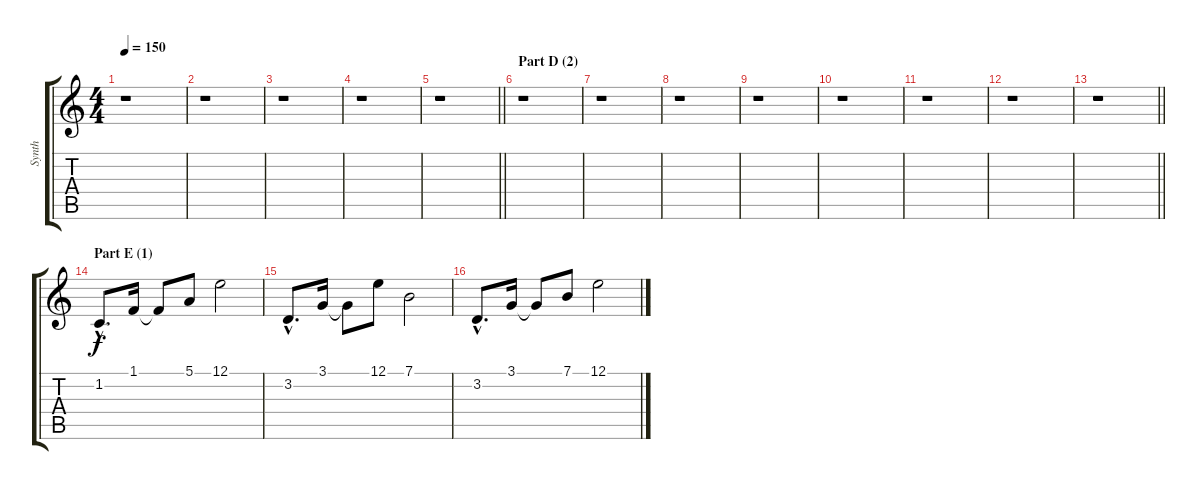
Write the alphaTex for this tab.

\track ("Synth" "Synth") {instrument pad3polysynth}
\staff {score tabs}
\tuning (E4 B3 G3 D3 A2 E2) {hide}
\ts (4 4)
\tempo 150
\clef g2
\ks c
r.1{dy f} |
r.1 |
r.1 |
r.1 |
\barLineRight lightlight
r.1 |
\section ("" "Part D (2)")
r.1 |
r.1 |
r.1 |
r.1 |
r.1 |
r.1 |
r.1 |
\barLineRight lightlight
r.1 |
\section ("" "Part E (1)")
1.2{hac}.8{d} 1.1.16 1.1{t}.8 5.1.8 12.1.2 |
3.2{hac}.8{d} 3.1.16 3.1{t}.8 12.1.8 7.1.2 |
3.2{hac}.8{d} 3.1.16 3.1{t}.8 7.1.8 12.1.2
